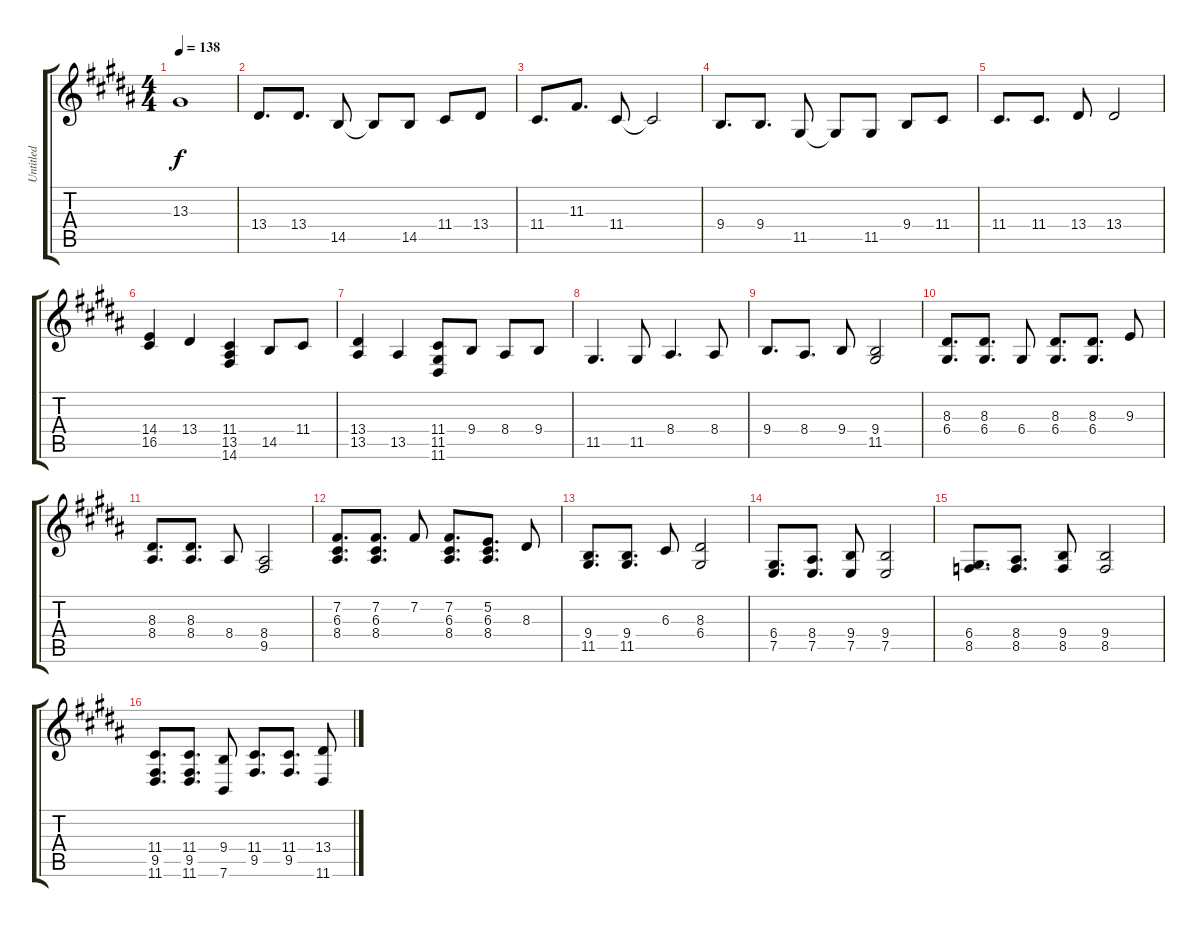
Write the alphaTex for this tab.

\track ("Untitled" "Untitled") {instrument acousticgrandpiano}
\staff {score tabs}
\tuning (E4 B3 G3 D3 A2 E2) {hide}
\ts (4 4)
\tempo 138
\clef g2
\ks b
13.3{t}.1{dy f} |
\ks g#minor
13.4.8{d} 13.4.8{d} 14.5.8 14.5{t}.8 14.5.8 11.4.8 13.4.8 |
11.4.8{d} 11.3.8{d} 11.4.8 11.4{t}.2 |
9.4.8{d} 9.4.8{d} 11.5.8 11.5{t}.8 11.5.8 9.4.8 11.4.8 |
\ks b
11.4.8{d} 11.4.8{d} 13.4.8 13.4.2 |
\ks g#minor
(14.4 16.5).4 13.4.4 (11.4 13.5 14.6).4 14.5.8 11.4.8 |
(13.4 13.5).4 13.5.4 (11.4 11.5 11.6).8 9.4.8 8.4.8 9.4.8 |
11.5.4{d} 11.5.8 8.4.4{d} 8.4.8 |
\ks b
9.4.8{d} 8.4.8{d} 9.4.8 (9.4 11.5).2 |
\ks g#minor
(8.3 6.4).8{d} (8.3 6.4).8{d} 6.4.8 (8.3 6.4).8{d} (8.3 6.4).8{d} 9.3.8 |
(8.3 8.4).8{d} (8.3 8.4).8{d} 8.4.8 (8.4 9.5).2 |
(7.2 6.3 8.4).8{d} (7.2 6.3 8.4).8{d} 7.2.8 (7.2 6.3 8.4).8{d} (5.2 6.3 8.4).8{d} 8.3.8 |
\ks b
(9.4 11.5).8{d} (9.4 11.5).8{d} 6.3.8 (8.3 6.4).2 |
\ks g#minor
(6.4 7.5).8{d} (8.4 7.5).8{d} (9.4 7.5).8 (9.4 7.5).2 |
(6.4 8.5).8{d} (8.4 8.5).8{d} (9.4 8.5).8 (9.4 8.5).2 |
(11.4 9.5 11.6).8{d} (11.4 9.5 11.6).8{d} (9.4 7.6).8 (11.4 9.5).8{d} (11.4 9.5).8{d} (13.4 11.6).8
